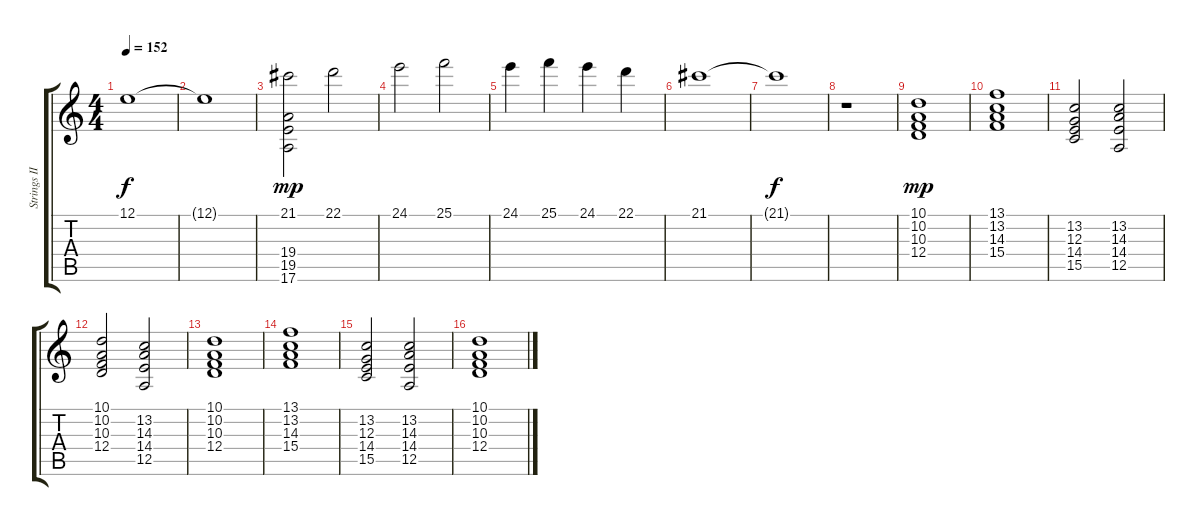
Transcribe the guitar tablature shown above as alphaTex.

\track ("Strings II" "Strings II") {instrument stringensemble1}
\staff {score tabs}
\tuning (E4 B3 G3 D3 A2 E2) {hide}
\ts (4 4)
\tempo 152
\clef g2
\ks c
12.1{t}.1{dy f} |
12.1{t}.1 |
(21.1 19.4 19.5 17.6).2{dy mp} 22.1.2 |
24.1.2 25.1.2 |
24.1.4 25.1.4 24.1.4 22.1.4 |
21.1.1 |
21.1{t}.1{dy f} |
r.1 |
(10.1 10.2 10.3 12.4).1{dy mp} |
(13.1 13.2 14.3 15.4).1 |
(13.2 12.3 14.4 15.5).2 (13.2 14.3 14.4 12.5).2 |
(10.1 10.2 10.3 12.4).2 (13.2 14.3 14.4 12.5).2 |
(10.1 10.2 10.3 12.4).1 |
(13.1 13.2 14.3 15.4).1 |
(13.2 12.3 14.4 15.5).2 (13.2 14.3 14.4 12.5).2 |
(10.1 10.2 10.3 12.4).1
